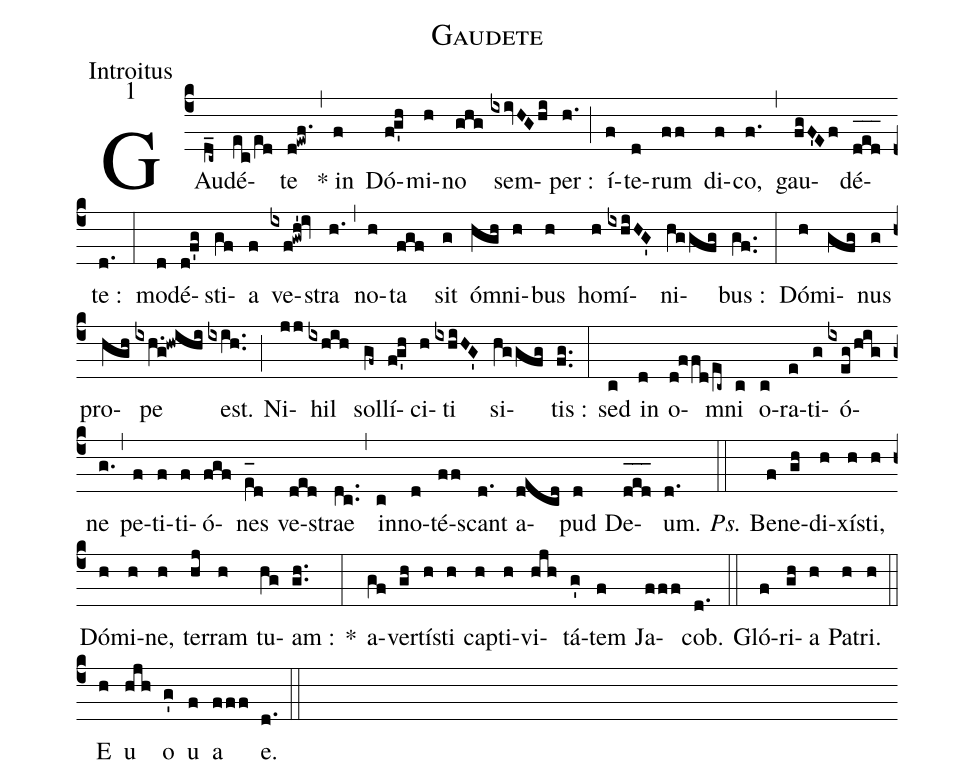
name:Gaudete;
office-part:Introitus;
mode:1;
%%
(c4) GAu(d_c~)dé(ec/e[ll:1]d)te(d!ewf.) (,) * in(f) Dó(fg'h)mi(h)no(ghg) sem(ixivHGhi)per :(h.) (;) í(f)te(d)rum(ff) di(f)co,(f.) (,) gau(fgF'Ef)dé(d_[oh:h]e_[oh:h]d_[oh:h])te :(d.) (:) mo(d)dé(d!f'g)sti(gf)a(f) ve(ixf!gwh'!iv)stra(h.) (,) no(h)ta(fgf) sit(g) ó(hgh)mni(h)bus(h) ho(h)mí(ixhiHG')ni(hggfg)bus :(gf..) (:) Dó(h)mi(gfg)nus(g) pro(hgh)pe(ixh.g!hwihi) est.(ixih..) (;) Ni(jj)hil(ixhih) sol(gf~)lí(fg'h)ci(h)ti(ixhiHG') si(hggfg)tis :(fg..) (:) sed(c) in(d) o(d!ffd/ec~)mni(c) o(c)ra(e)ti(g)ó(ixeg/hig)ne(g.) (,) pe(f)ti(f)ti(f)ó(fgf)nes(e_[oh:h][ll:1]d) ve(ded)strae(dc..) (,) in(c)no(d)té(ff)scant(d.) a(decd)pud(d) De(d_[oh:h]e_[oh:h]d_[oh:h])um.(d.) (::) <i>Ps.</i> Be(f)ne(gh)di(h)xí(h)sti,(h) Dó(h)mi(h)ne,(h) ter(hj)ram(h) tu(hg)am :(gh..) *(:) a(gf)ver(gh)tí(h)sti(h) ca(h)pti(h)vi(hjh)tá(g')tem(f) Ja(fff)cob.(d.) (::) Gló(f)ri(gh)a(h) Pa(h)tri.(h) (::) <eu>E(h) u(hjh) o(g') u(f) a(fff) e.</eu>(d.) (::)
